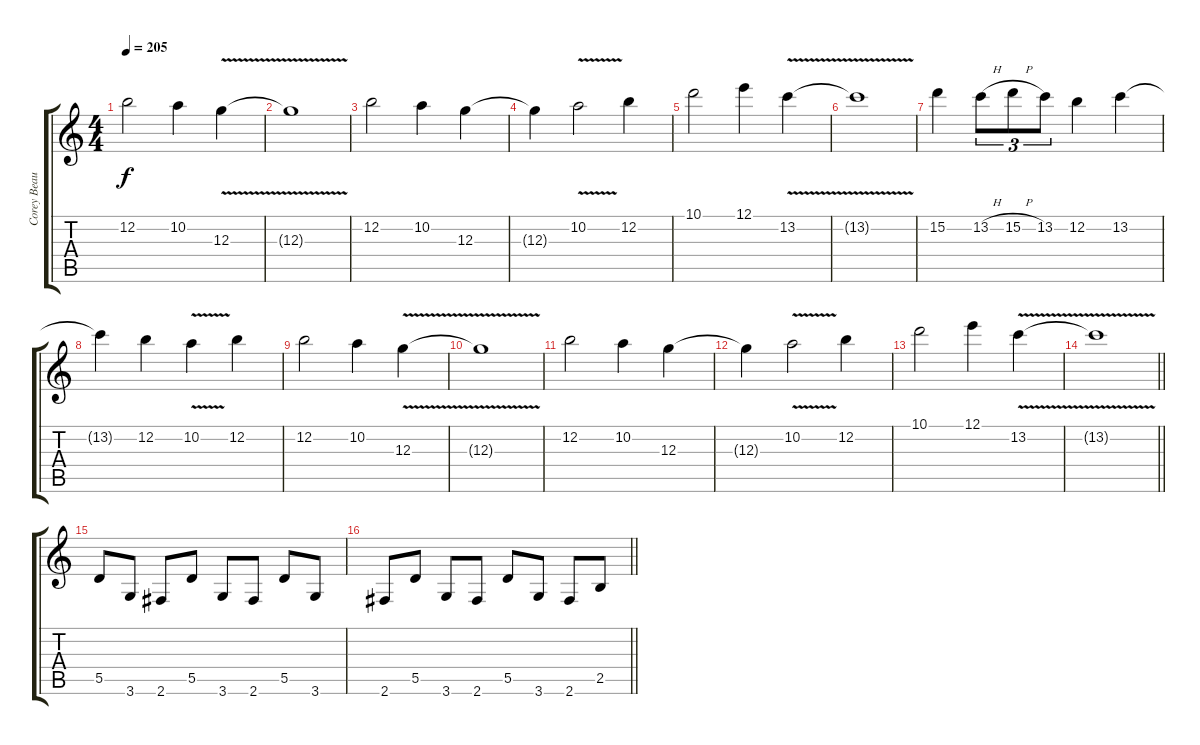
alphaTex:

\track ("Corey Beaulieu" "Corey Beau") {instrument distortionguitar}
\staff {score tabs}
\tuning (E4 B3 G3 D3 A2 E2) {hide}
\ts (4 4)
\tempo 205
\clef g2
\ks c
12.2.2{dy f} 10.2.4 12.3{v}.4 |
12.3{t}.1 |
12.2.2 10.2.4 12.3.4 |
12.3{t}.4 10.2{v}.2 12.2.4 |
10.1.2 12.1.4 13.2{v}.4 |
13.2{t}.1 |
15.2.4 13.2{h}.8{tu (3 2)} 15.2{h}.8{tu (3 2)} 13.2.8{tu (3 2)} 12.2.4 13.2.4 |
13.2{t}.4 12.2.4 10.2{v}.4 12.2.4 |
12.2.2 10.2.4 12.3{v}.4 |
12.3{t}.1 |
12.2.2 10.2.4 12.3.4 |
12.3{t}.4 10.2{v}.2 12.2.4 |
10.1.2 12.1.4 13.2{v}.4 |
\barLineRight lightlight
13.2{t}.1 |
\section ("" "")
5.5.8 3.6.8 2.6.8 5.5.8 3.6.8 2.6.8 5.5.8 3.6.8 |
\barLineRight lightlight
2.6.8 5.5.8 3.6.8 2.6.8 5.5.8 3.6.8 2.6.8 2.5.8
